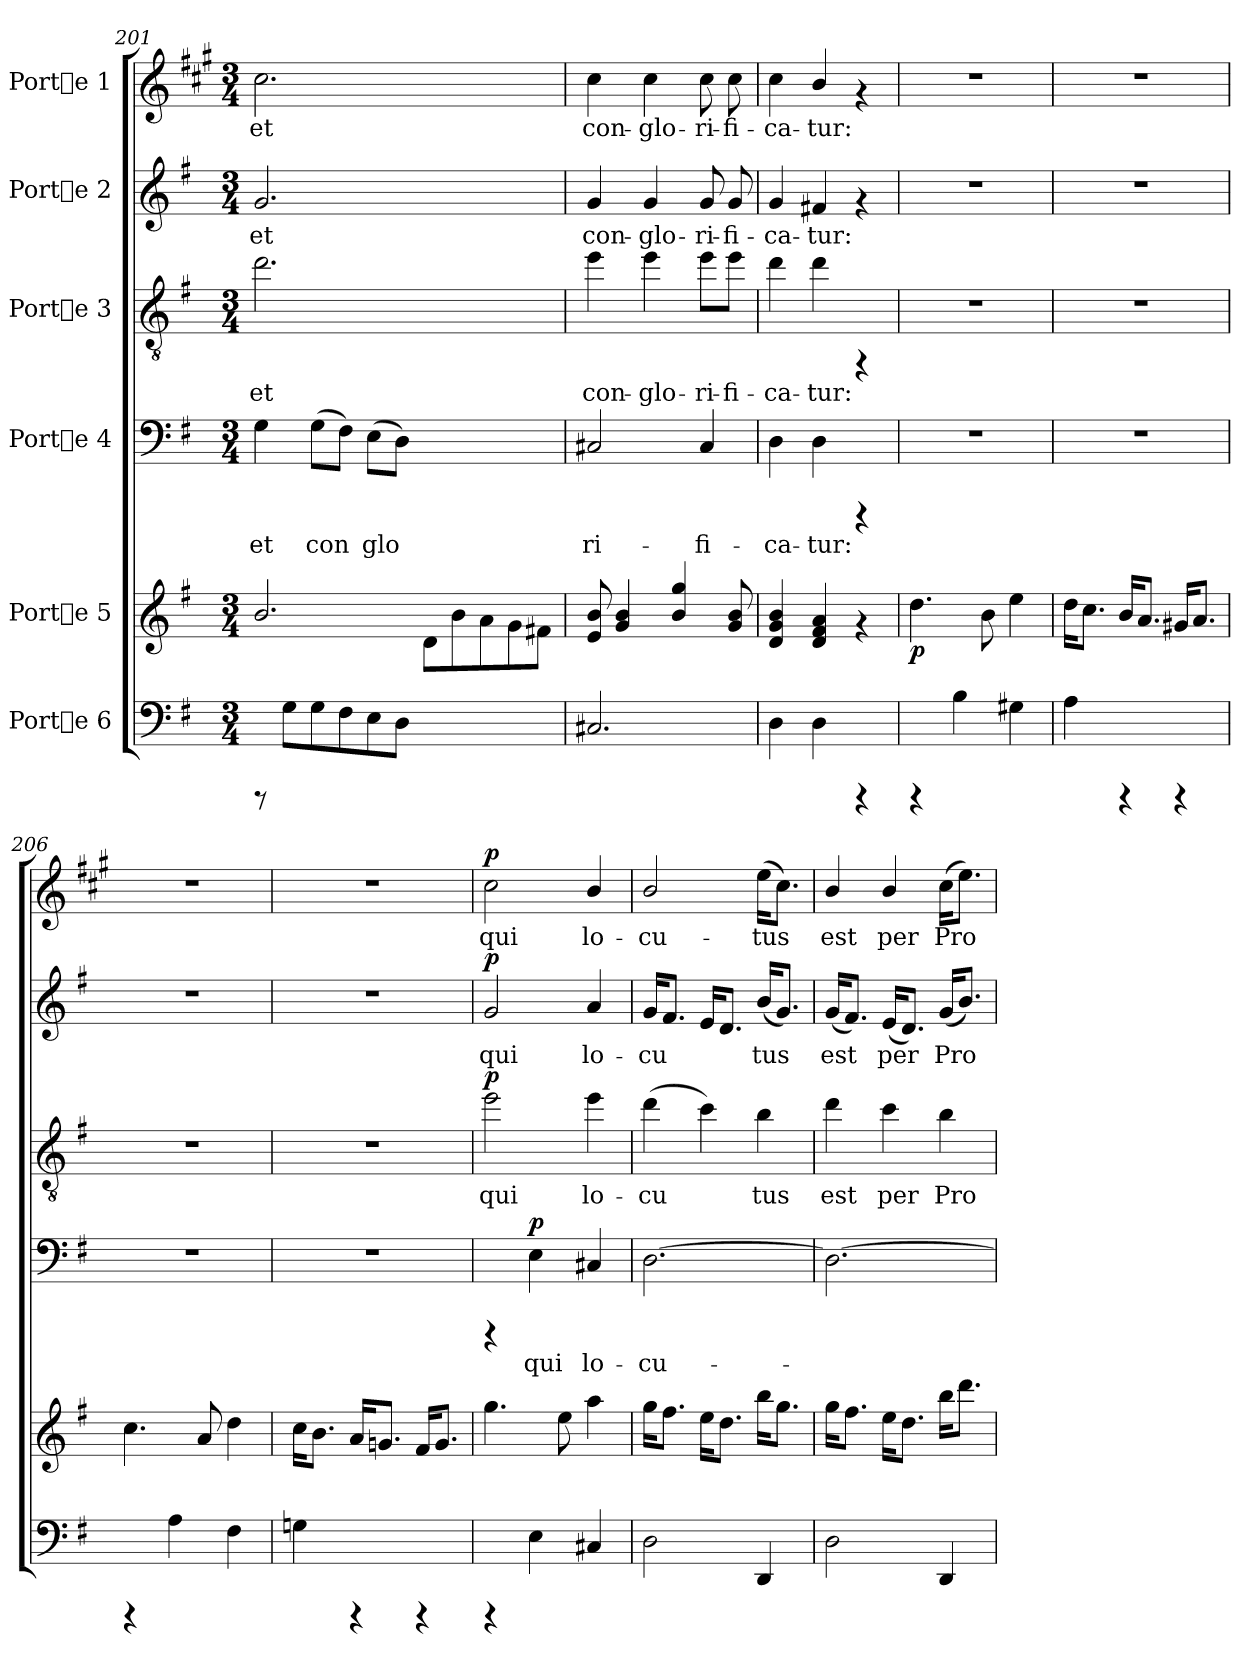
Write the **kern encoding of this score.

**kern	**kern	**dynam	**kern	**text	**dynam	**kern	**text	**dynam	**kern	**text	**dynam	**kern	**text	**dynam
*part6	*part5	*part5	*part4	*part4	*part4	*part3	*part3	*part3	*part2	*part2	*part2	*part1	*part1	*part1
*staff6	*staff5	*staff5	*staff4	*staff4	*staff4	*staff3	*staff3	*staff3	*staff2	*staff2	*staff2	*staff1	*staff1	*staff1
*I"Porte 6	*I"Porte 5	*	*I"Porte 4	*	*	*I"Porte 3	*	*	*I"Porte 2	*	*	*I"Porte 1	*	*
*clefF4	*clefG2	*	*clefF4	*	*	*clefGv2	*	*	*clefG2	*	*	*clefG2	*	*
*	*	*	*	*	*	*ITrd8c14	*	*	*	*	*	*ITrd1c2	*	*
*k[f#]	*k[f#]	*	*k[f#]	*	*	*k[f#]	*	*	*k[f#]	*	*	*k[f#]	*	*
*G:	*G:	*	*G:	*	*	*G:	*	*	*G:	*	*	*G:	*	*
*M3/4	*M3/4	*	*M3/4	*	*	*M3/4	*	*	*M3/4	*	*	*M3/4	*	*
=201	=201	=201	=201	=201	=201	=201	=201	=201	=201	=201	=201	=201	=201	=201
!	!	!	!	!LO:LY:b:cj	!	!	!LO:LY:b:cj	!	!	!LO:LY:b:cj	!	!	!LO:LY:b:cj	!
8rCCC	2.b/	.	4G\	et	.	2.d\	et	.	2.g/	et	.	2.b\	et	.
8G\L	.	.	.	.	.	.	.	.	.	.	.	.	.	.
!	!	!	!	!LO:LY:b:cj	!	!	!	!	!	!	!	!	!	!
8G\	.	.	(>8G\L	con-	.	.	.	.	.	.	.	.	.	.
!	!	!	!	!LO:LY:b:cj	!	!	!	!	!	!	!	!	!	!
8F#\	.	.	8F#\J)	-	.	.	.	.	.	.	.	.	.	.
!	!	!	!	!LO:LY:b:cj	!	!	!	!	!	!	!	!	!	!
8E\	.	.	(>8E\L	glo-	.	.	.	.	.	.	.	.	.	.
!	!	!	!	!LO:LY:b:cj	!	!	!	!	!	!	!	!	!	!
8D\J	.	.	8D\J)	--	.	.	.	.	.	.	.	.	.	.
2ryy	8d\L	.	2ryy	.	.	2ryy	.	.	2ryy	.	.	2ryy	.	.
.	8b\	.	.	.	.	.	.	.	.	.	.	.	.	.
.	8a\	.	.	.	.	.	.	.	.	.	.	.	.	.
.	8g\	.	.	.	.	.	.	.	.	.	.	.	.	.
8ryy	8f#X\J	.	8ryy	.	.	8ryy	.	.	8ryy	.	.	8ryy	.	.
=202	=202	=202	=202	=202	=202	=202	=202	=202	=202	=202	=202	=202	=202	=202
!	!	!	!	!LO:LY:b:cj	!	!	!LO:LY:b:cj	!	!	!LO:LY:b:cj	!	!	!LO:LY:b:cj	!
2.C#X/	8b/ 8e/	.	2C#X/	-ri-	.	4e\	con-	.	4g/	con-	.	4b\	con-	.
.	4b/ 4g/	.	.	.	.	.	.	.	.	.	.	.	.	.
!	!	!	!	!	!	!	!LO:LY:b:cj	!	!	!LO:LY:b:cj	!	!	!LO:LY:b:cj	!
.	.	.	.	.	.	4e\	-glo-	.	4g/	-glo-	.	4b\	-glo-	.
.	4gg/ 4b/	.	.	.	.	.	.	.	.	.	.	.	.	.
!	!	!	!	!LO:LY:b:cj	!	!	!LO:LY:b:cj	!	!	!LO:LY:b:cj	!	!	!LO:LY:b:cj	!
.	.	.	4C#/	-fi-	.	8e\L	-ri-	.	8g/	-ri-	.	8b\	-ri-	.
!	!	!	!	!	!	!	!LO:LY:b:cj	!	!	!LO:LY:b:cj	!	!	!LO:LY:b:cj	!
.	8b/ 8g/	.	.	.	.	8e\J	-fi-	.	8g/	-fi-	.	8b\	-fi-	.
=203	=203	=203	=203	=203	=203	=203	=203	=203	=203	=203	=203	=203	=203	=203
!	!	!	!	!LO:LY:b:cj	!	!	!LO:LY:b:cj	!	!	!LO:LY:b:cj	!	!	!LO:LY:b:cj	!
4D\	4b/ 4g/ 4d/	.	4D\	-ca-	.	4d\	-ca-	.	4g/	-ca-	.	4b\	-ca-	.
!	!	!	!	!LO:LY:b:cj	!	!	!LO:LY:b:cj	!	!	!LO:LY:b:cj	!	!	!LO:LY:b:cj	!
4D\	4a/ 4f#/ 4d/	.	4D\	-tur:	.	4d\	-tur:	.	4f#X/	-tur:	.	4a/	-tur:	.
4rCCC	4rf	.	4rCCC	.	.	4rFF	.	.	4rf	.	.	4rf	.	.
=204	=204	=204	=204	=204	=204	=204	=204	=204	=204	=204	=204	=204	=204	=204
!	!	!LO:DY:b	!	!	!	!	!	!	!	!	!	!	!	!
4rCCC	4.dd\	p	2.r	.	.	2.r	.	.	2.r	.	.	2.r	.	.
4B\	.	.	.	.	.	.	.	.	.	.	.	.	.	.
.	8b\	.	.	.	.	.	.	.	.	.	.	.	.	.
4G#X\	4ee\	.	.	.	.	.	.	.	.	.	.	.	.	.
=205	=205	=205	=205	=205	=205	=205	=205	=205	=205	=205	=205	=205	=205	=205
4A\	16dd\L	.	2.r	.	.	2.r	.	.	2.r	.	.	2.r	.	.
.	8.cc\J	.	.	.	.	.	.	.	.	.	.	.	.	.
4rCCC	16b/L	.	.	.	.	.	.	.	.	.	.	.	.	.
.	8.a/J	.	.	.	.	.	.	.	.	.	.	.	.	.
4rCCC	16g#X/L	.	.	.	.	.	.	.	.	.	.	.	.	.
.	8.a/J	.	.	.	.	.	.	.	.	.	.	.	.	.
!!LO:LB:g=z
=206	=206	=206	=206	=206	=206	=206	=206	=206	=206	=206	=206	=206	=206	=206
4rCCC	4.cc\	.	2.r	.	.	2.r	.	.	2.r	.	.	2.r	.	.
4A\	.	.	.	.	.	.	.	.	.	.	.	.	.	.
.	8a/	.	.	.	.	.	.	.	.	.	.	.	.	.
4F#\	4dd\	.	.	.	.	.	.	.	.	.	.	.	.	.
=207	=207	=207	=207	=207	=207	=207	=207	=207	=207	=207	=207	=207	=207	=207
4Gn\	16cc\L	.	2.r	.	.	2.r	.	.	2.r	.	.	2.r	.	.
.	8.b\J	.	.	.	.	.	.	.	.	.	.	.	.	.
4rCCC	16a/L	.	.	.	.	.	.	.	.	.	.	.	.	.
.	8.gn/J	.	.	.	.	.	.	.	.	.	.	.	.	.
4rCCC	16f#/L	.	.	.	.	.	.	.	.	.	.	.	.	.
.	8.g/J	.	.	.	.	.	.	.	.	.	.	.	.	.
=208	=208	=208	=208	=208	=208	=208	=208	=208	=208	=208	=208	=208	=208	=208
!	!	!	!	!	!	!	!LO:LY:b:cj	!LO:DY:a	!	!LO:LY:b:cj	!LO:DY:a	!	!LO:LY:b:cj	!LO:DY:a
4rCCC	4.gg\	.	4rCCC	.	.	2e\	qui	p	2g/	qui	p	2b\	qui	p
!	!	!	!	!LO:LY:b:cj	!LO:DY:a	!	!	!	!	!	!	!	!	!
4E\	.	.	4E\	qui	p	.	.	.	.	.	.	.	.	.
.	8ee\	.	.	.	.	.	.	.	.	.	.	.	.	.
!	!	!	!	!LO:LY:b:cj	!	!	!LO:LY:b:cj	!	!	!LO:LY:b:cj	!	!	!LO:LY:b:cj	!
4C#X/	4aa\	.	4C#X/	lo-	.	4e\	lo-	.	4a/	lo-	.	4a/	lo-	.
=209	=209	=209	=209	=209	=209	=209	=209	=209	=209	=209	=209	=209	=209	=209
!	!	!	!	!LO:LY:b:cj	!	!	!LO:LY:b:cj	!	!	!LO:LY:b:cj	!	!	!LO:LY:b:cj	!
2D\	16gg\L	.	[>2.D\	-cu-	.	(>4d\	-cu-	.	16g/L	-cu-	.	2a/	-cu-	.
!	!	!	!	!	!	!	!	!	!	!LO:LY:b:cj	!	!	!	!
.	8.ff#\J	.	.	.	.	.	.	.	8.f#/J	-	.	.	.	.
!	!	!	!	!	!	!	!LO:LY:b:cj	!	!	!LO:LY:b:cj	!	!	!	!
.	16ee\L	.	.	.	.	4c\)	-	.	16e/L	.	.	.	.	.
!	!	!	!	!	!	!	!	!	!	!LO:LY:b:cj	!	!	!	!
.	8.dd\J	.	.	.	.	.	.	.	8.d/J	.	.	.	.	.
!	!	!	!	!	!	!	!LO:LY:b:cj	!	!	!LO:LY:b:cj	!	!	!LO:LY:b:cj	!
4DD/	16bb\L	.	.	.	.	4B\	tus	.	(<16b/L	tus	.	(>16dd\L	-tus	.
!	!	!	!	!	!	!	!	!	!	!LO:LY:b:cj	!	!	!LO:LY:b:cj	!
.	8.gg\J	.	.	.	.	.	.	.	8.g/J)	.	.	8.b\J)	.	.
=210	=210	=210	=210	=210	=210	=210	=210	=210	=210	=210	=210	=210	=210	=210
!	!	!	!	!	!	!	!LO:LY:b:cj	!	!	!LO:LY:b:cj	!	!	!LO:LY:b:cj	!
2D\	16gg\L	.	2.D\_>	.	.	4d\	est	.	(<16g/L	est	.	4a/	est	.
!	!	!	!	!	!	!	!	!	!	!LO:LY:b:cj	!	!	!	!
.	8.ff#\J	.	.	.	.	.	.	.	8.f#/J)	.	.	.	.	.
!	!	!	!	!	!	!	!LO:LY:b:cj	!	!	!LO:LY:b:cj	!	!	!LO:LY:b:cj	!
.	16ee\L	.	.	.	.	4c\	per	.	(<16e/L	per	.	4a/	per	.
!	!	!	!	!	!	!	!	!	!	!LO:LY:b:cj	!	!	!	!
.	8.dd\J	.	.	.	.	.	.	.	8.d/J)	.	.	.	.	.
!	!	!	!	!	!	!	!LO:LY:b:cj	!	!	!LO:LY:b:cj	!	!	!LO:LY:b:cj	!
4DD/	16bb\L	.	.	.	.	4B\	Pro-	.	(<16g/L	Pro-	.	(>16b\L	Pro-	.
!	!	!	!	!	!	!	!	!	!	!LO:LY:b:cj	!	!	!LO:LY:b:cj	!
.	8.ddd\J	.	.	.	.	.	.	.	8.b/J)	--	.	8.dd\J)	--	.
=	=	=	=	=	=	=	=	=	=	=	=	=	=	=
*-	*-	*-	*-	*-	*-	*-	*-	*-	*-	*-	*-	*-	*-	*-
